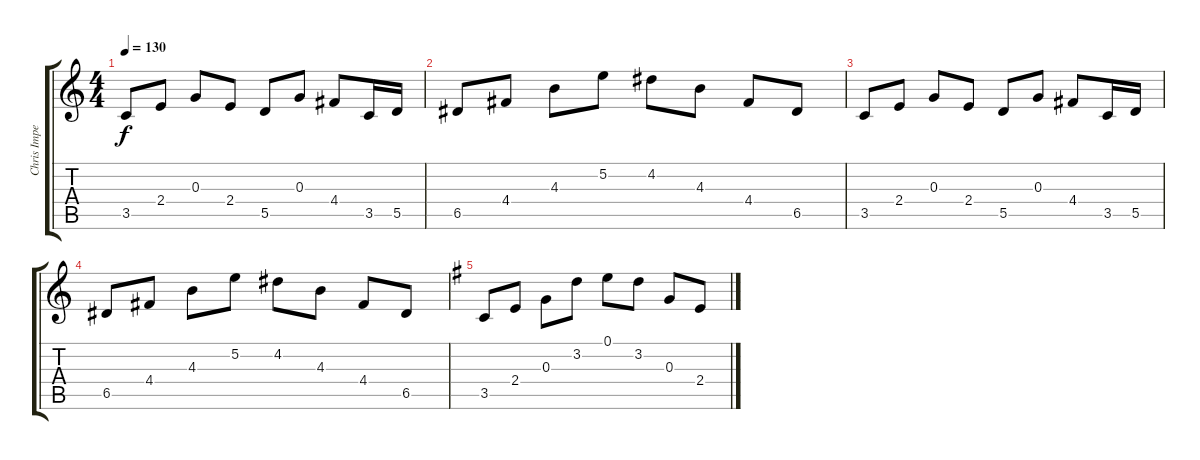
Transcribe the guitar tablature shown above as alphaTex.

\track ("Chris Impelliteri" "Chris Impe") {instrument overdrivenguitar}
\staff {score tabs}
\tuning (E4 B3 G3 D3 A2 E2) {hide}
\ts (4 4)
\tempo 130
\clef g2
\ks c
3.5.8{dy f} 2.4.8 0.3.8 2.4.8 5.5.8 0.3.8 4.4.8 3.5.16 5.5.16 |
6.5.8 4.4.8 4.3.8 5.2.8 4.2.8 4.3.8 4.4.8 6.5.8 |
3.5.8 2.4.8 0.3.8 2.4.8 5.5.8 0.3.8 4.4.8 3.5.16 5.5.16 |
6.5.8 4.4.8 4.3.8 5.2.8 4.2.8 4.3.8 4.4.8 6.5.8 |
\ks g
3.5.8 2.4.8 0.3.8 3.2.8 0.1.8 3.2.8 0.3.8 2.4.8
